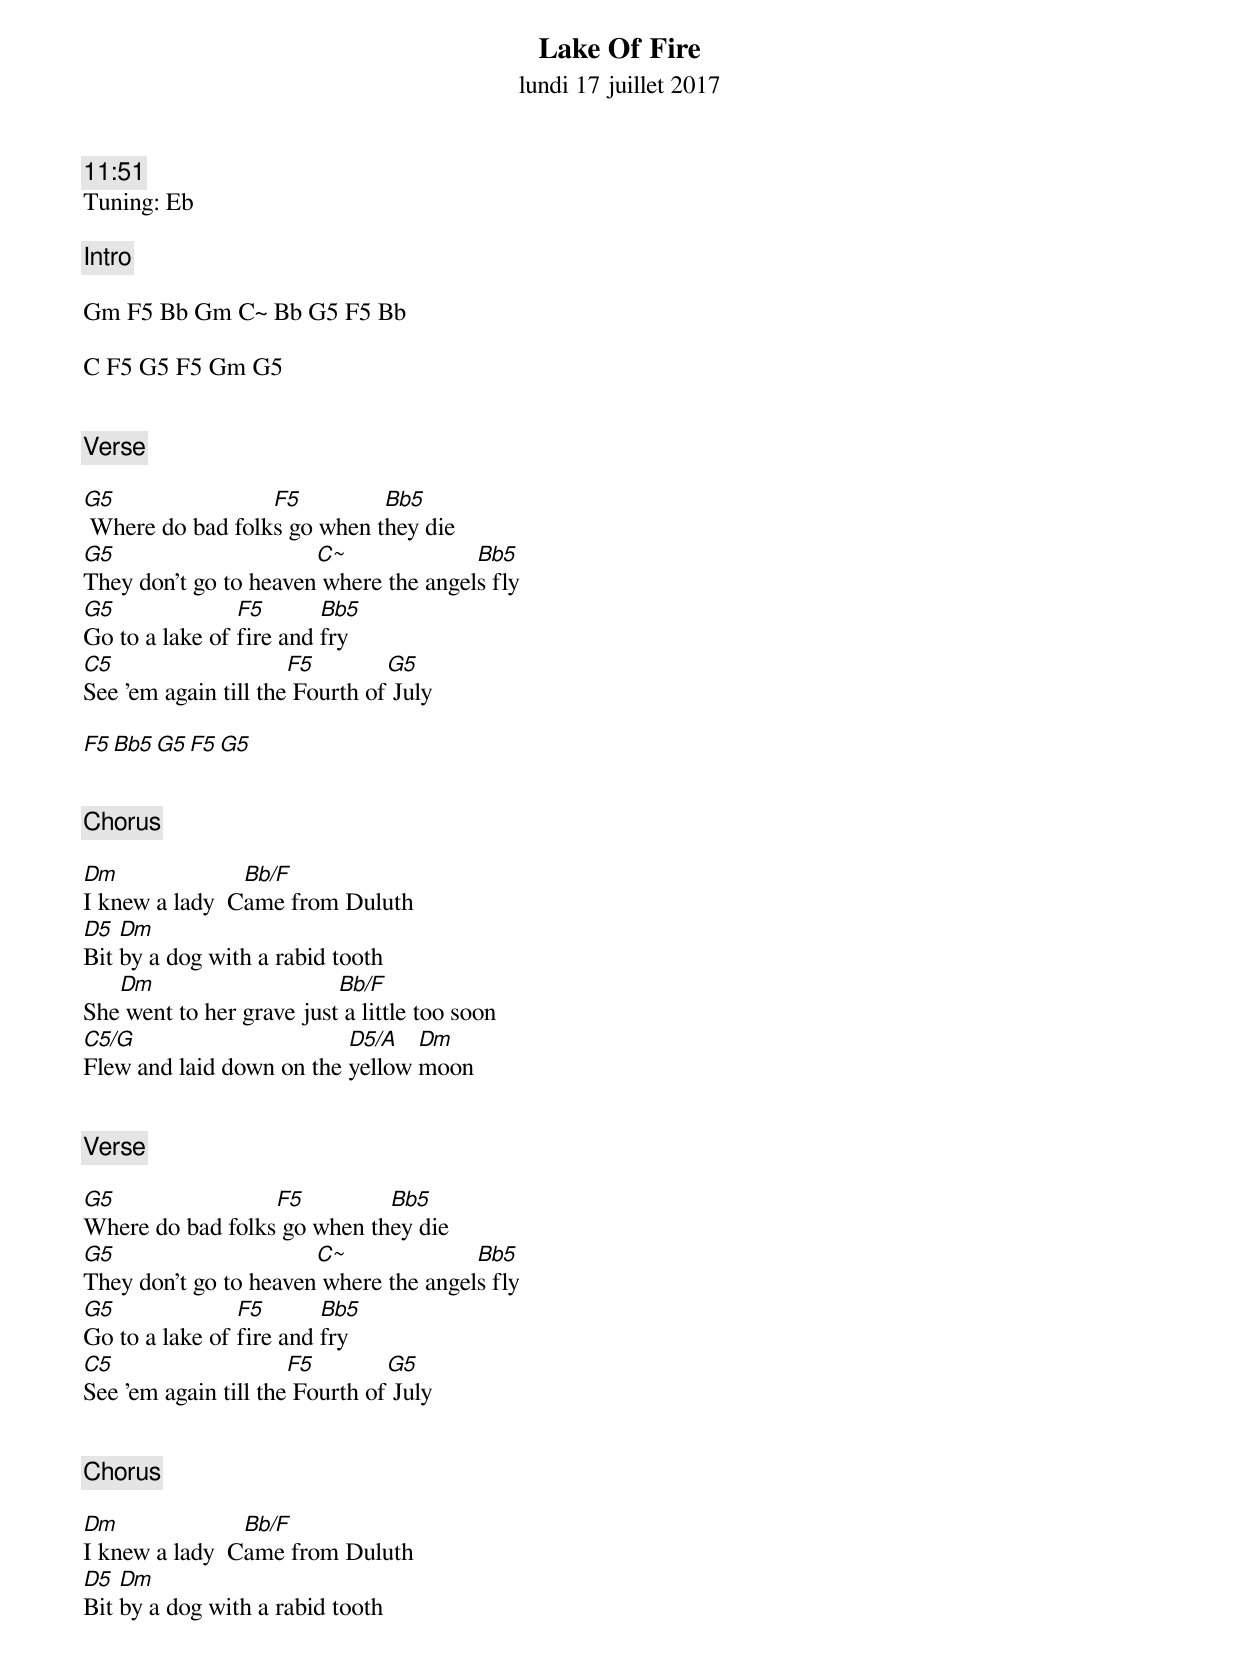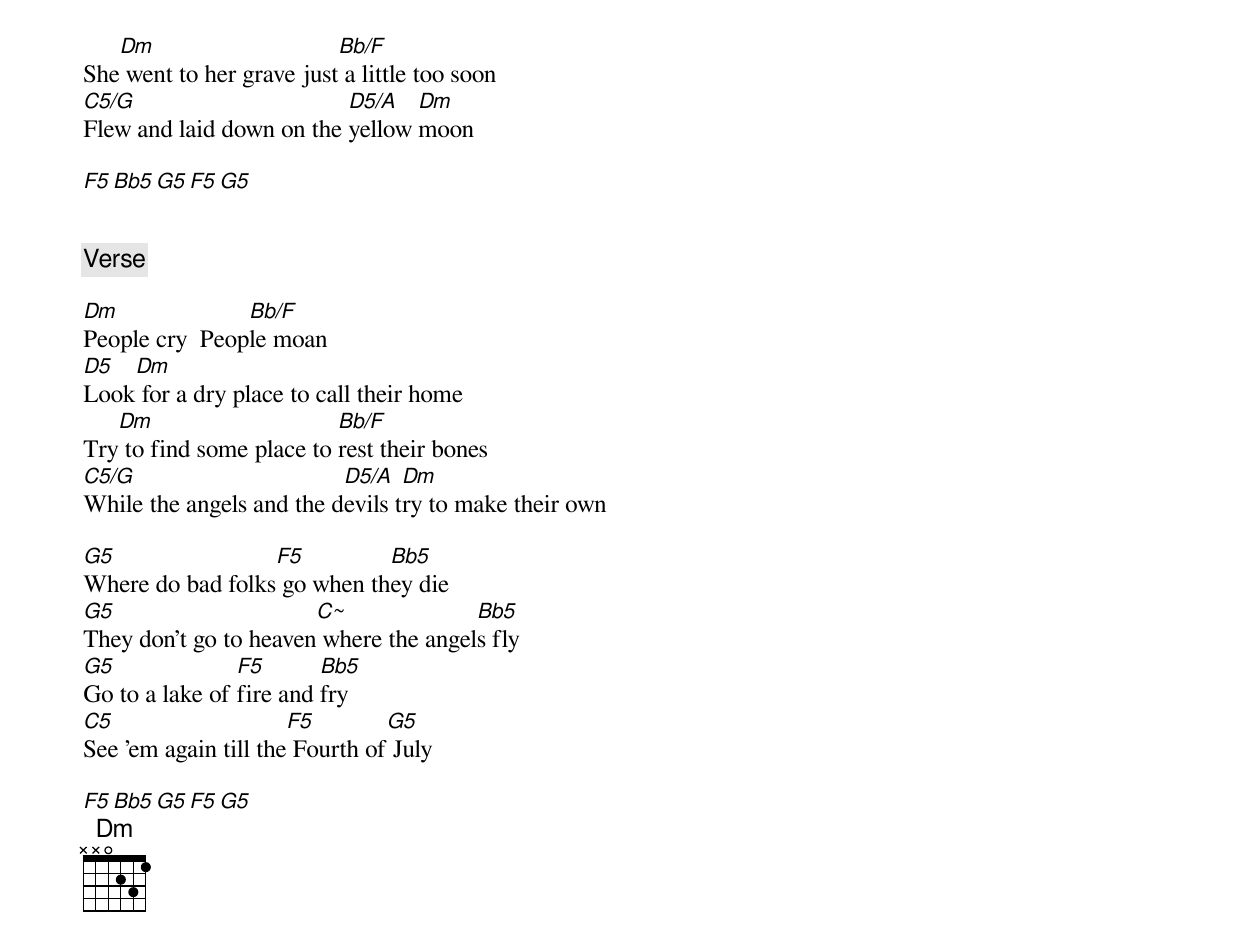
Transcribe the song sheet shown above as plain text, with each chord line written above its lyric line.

Lake Of Fire
lundi 17 juillet 2017
11:51
Tuning: Eb

[Intro]

Gm F5 Bb Gm C~ Bb G5 F5 Bb

C F5 G5 F5 Gm G5


[Verse]

G5                F5         Bb5
 Where do bad folks go when they die
G5                     C~              Bb5
They don't go to heaven where the angels fly
G5              F5       Bb5
Go to a lake of fire and fry
C5                    F5        G5
See 'em again till the Fourth of July

F5 Bb5 G5 F5 G5


[Chorus]

Dm              Bb/F
I knew a lady  Came from Duluth
D5  Dm
Bit by a dog with a rabid tooth
   Dm                     Bb/F
She went to her grave just a little too soon
C5/G                      D5/A   Dm
Flew and laid down on the yellow moon


[Verse]

G5                F5         Bb5
Where do bad folks go when they die
G5                     C~              Bb5
They don't go to heaven where the angels fly
G5              F5       Bb5
Go to a lake of fire and fry
C5                    F5        G5
See 'em again till the Fourth of July


[Chorus]

Dm              Bb/F
I knew a lady  Came from Duluth
D5  Dm
Bit by a dog with a rabid tooth
   Dm                     Bb/F
She went to her grave just a little too soon
C5/G                      D5/A   Dm
Flew and laid down on the yellow moon

F5 Bb5 G5 F5 G5


[Verse]

Dm              Bb/F
People cry  People moan
D5  Dm
Look for a dry place to call their home
   Dm                     Bb/F
Try to find some place to rest their bones
C5/G                      D5/A   Dm
While the angels and the devils try to make their own

G5                F5         Bb5
Where do bad folks go when they die
G5                     C~              Bb5
They don't go to heaven where the angels fly
G5              F5       Bb5
Go to a lake of fire and fry
C5                    F5        G5
See 'em again till the Fourth of July

F5 Bb5 G5 F5 G5
